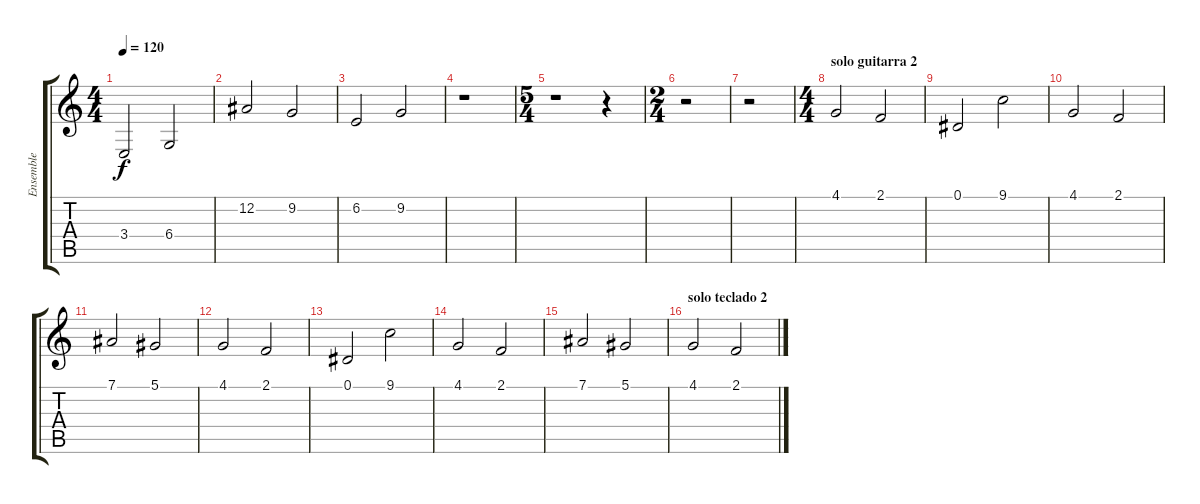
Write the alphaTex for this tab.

\track ("Ensemble" "Ensemble") {instrument stringensemble1}
\staff {score tabs}
\tuning (Eb4 Bb3 Gb3 Db3 Ab2 Eb2) {hide}
\ts (4 4)
\tempo 120
\clef g2
\ks c
3.4.2{dy f} 6.4.2 |
12.2.2 9.2.2 |
6.2.2 9.2.2 |
r.1 |
\ts (5 4)
r.1 r.4 |
\ts (2 4)
r.2 |
r.2 |
\ts (4 4)
\section ("" "solo guitarra 2")
4.1.2 2.1.2 |
0.1.2 9.1.2 |
4.1.2 2.1.2 |
7.1.2 5.1.2 |
4.1.2 2.1.2 |
0.1.2 9.1.2 |
4.1.2 2.1.2 |
7.1.2 5.1.2 |
\section ("" "solo teclado 2")
4.1.2 2.1.2
